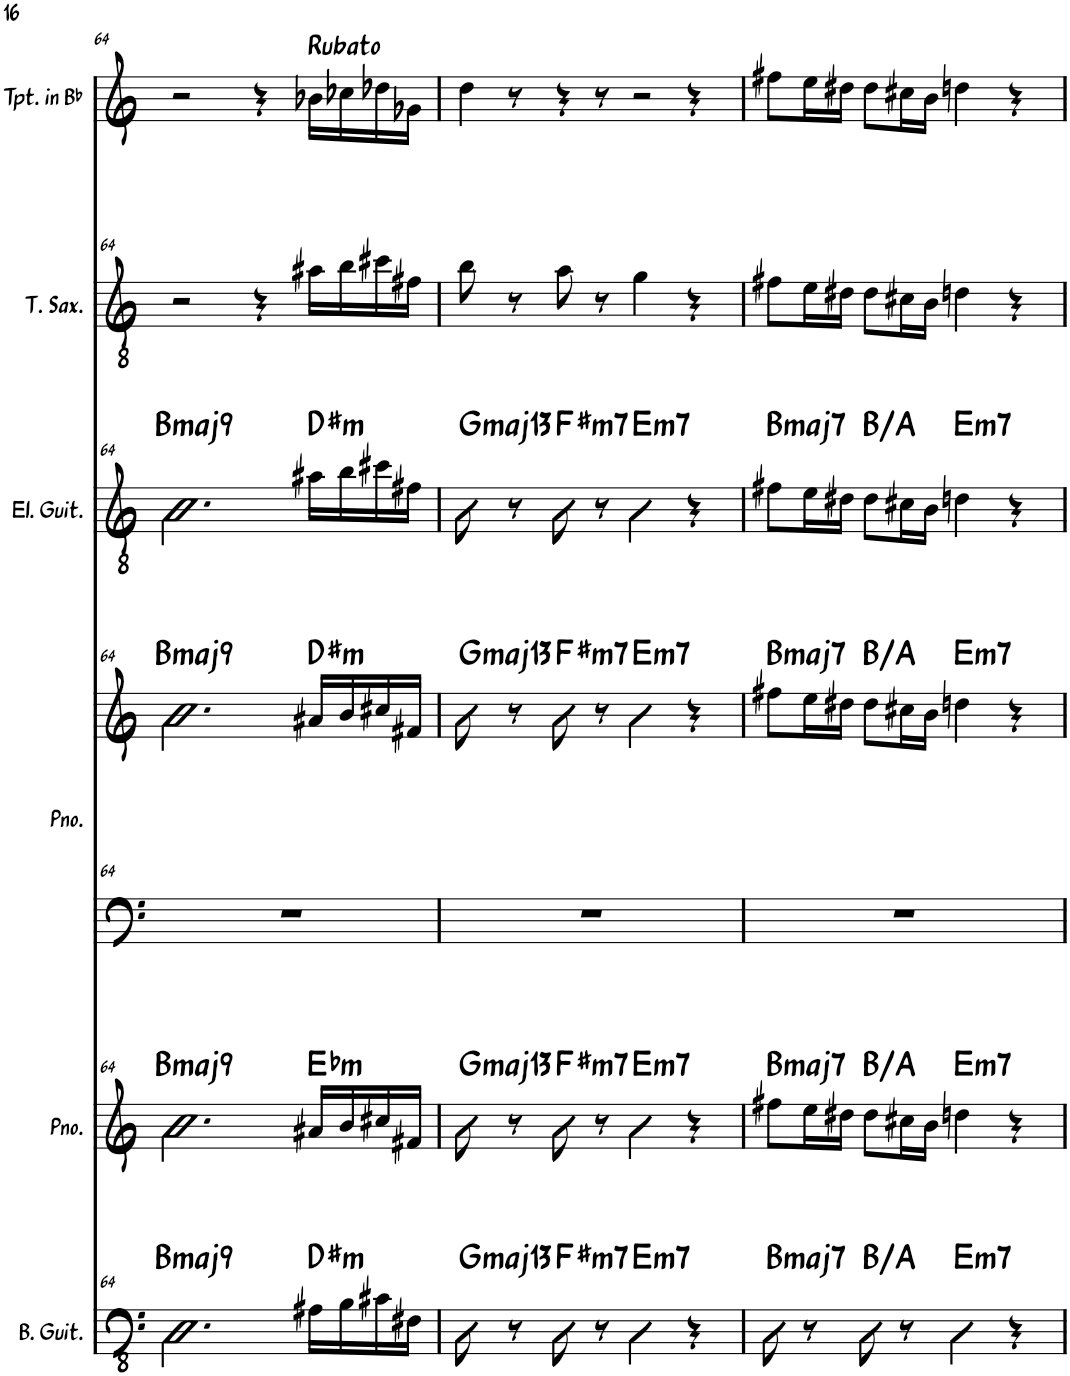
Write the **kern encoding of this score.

**kern	**harte	**kern	**harte	**kern	**kern	**harte	**kern	**harte	**kern	**kern
*part6	*part6	*part5	*part5	*part4	*part4	*part4	*part3	*part3	*part2	*part1
*staff7	*	*staff6	*	*staff5	*staff4	*	*staff3	*	*staff2	*staff1
*I"Bass Guitar	*	*I"Piano	*	*I"Piano	*	*	*I"Electric Guitar	*	*I"Tenor Saxophone	*I"Trumpet in Bb
*I'B. Guit.	*	*I'Pno.	*	*I'Pno.	*	*	*I'El. Guit.	*	*I'T. Sax.	*I'Tpt. in Bb
!!LO:PB:g=z
*clefFv4	*	*clefG2	*	*clefF4	*clefG2	*	*clefGv2	*	*clefGv2	*clefG2
*	*	*	*	*	*	*	*	*	*Trd8c14	*Trd1c2
*k[]	*	*k[]	*	*k[]	*k[]	*	*k[]	*	*k[]	*k[]
*M4/4	*	*M4/4	*	*M4/4	*M4/4	*	*M4/4	*	*M4/4	*M4/4
=64	=64	=64	=64	=64	=64	=64	=64	=64	=64	=64
!	!LO:H:kt=maj9	!	!LO:H:kt=maj9	!	!	!LO:H:kt=maj9	!	!LO:H:kt=maj9	!	!
2.C\	B:maj9	2.cc\	B:maj9	1r	2.cc\	B:maj9	2.cc\	B:maj9	2r	2r
.	.	.	.	.	.	.	.	.	4r	4r
!	!LO:H:kt=m	!	!LO:H:kt=m	!	!	!LO:H:kt=m	!	!LO:H:kt=m	!	!LO:TX:a:B:t=Rubato
16AA#X\LL	D#:min	16a#X/LL	Eb:min	.	16a#X/LL	D#:min	16a#X\LL	D#:min	16a#X\LL	16b-X\LL
16BB\	.	16b/	.	.	16b/	.	16b\	.	16b\	16cc-X\
16C#X\	.	16cc#X/	.	.	16cc#X/	.	16cc#X\	.	16cc#X\	16dd-X\
16FF#X\JJ	.	16f#X/JJ	.	.	16f#X/JJ	.	16f#X\JJ	.	16f#X\JJ	16g-X\JJ
=65	=65	=65	=65	=65	=65	=65	=65	=65	=65	=65
!	!LO:H:kt=maj13	!	!LO:H:kt=maj13	!	!	!LO:H:kt=maj13	!	!LO:H:kt=maj13	!	!
8c\	G:maj9(11,13)	8c\	G:maj9(11,13)	1r	8c\	G:maj9(11,13)	8c\	G:maj9(11,13)	8b\	4dd\
8r	.	8r	.	.	8r	.	8r	.	8r	.
!	!LO:H:kt=m7	!	!LO:H:kt=m7	!	!	!LO:H:kt=m7	!	!LO:H:kt=m7	!	!
8c\	F#:min7	8c\	F#:min7	.	8c\	F#:min7	8c\	F#:min7	8a\	8r
8r	.	8r	.	.	8r	.	8r	.	8r	4r
!	!LO:H:kt=m7	!	!LO:H:kt=m7	!	!	!LO:H:kt=m7	!	!LO:H:kt=m7	!	!
4c\	E:min7	4c\	E:min7	.	4c\	E:min7	4c\	E:min7	4g\	.
.	.	.	.	.	.	.	.	.	.	8r
4r	.	4r	.	.	4r	.	4r	.	4r	2r
2ryy	.	2ryy	.	2ryy	2ryy	.	2ryy	.	2ryy	.
.	.	.	.	.	.	.	.	.	.	4r
=66	=66	=66	=66	=66	=66	=66	=66	=66	=66	=66
!	!LO:H:kt=maj7	!	!LO:H:kt=maj7	!	!	!LO:H:kt=maj7	!	!LO:H:kt=maj7	!	!
8BB\	B:maj7	8ff#X\L	B:maj7	1r	8ff#X\L	B:maj7	8f#X\L	B:maj7	8f#X\L	8ff#X\L
8r	.	16ee\L	.	.	16ee\L	.	16e\L	.	16e\L	16ee\L
.	.	16dd#X\JJ	.	.	16dd#X\JJ	.	16d#X\JJ	.	16d#X\JJ	16dd#X\JJ
8AA\	B:maj/b7	8dd#\L	B:maj/b7	.	8dd#\L	B:maj/b7	8d#\L	B:maj/b7	8d#\L	8dd#\L
8r	.	16cc#X\L	.	.	16cc#X\L	.	16c#X\L	.	16c#X\L	16cc#X\L
.	.	16b\JJ	.	.	16b\JJ	.	16B\JJ	.	16B\JJ	16b\JJ
!	!LO:H:kt=m7	!	!LO:H:kt=m7	!	!	!LO:H:kt=m7	!	!LO:H:kt=m7	!	!
4EE\	E:min7	4ddn\	E:min7	.	4ddn\	E:min7	4dn\	E:min7	4dn\	4ddn\
4r	.	4r	.	.	4r	.	4r	.	4r	4r
=	=	=	=	=	=	=	=	=	=	=
*-	*-	*-	*-	*-	*-	*-	*-	*-	*-	*-
